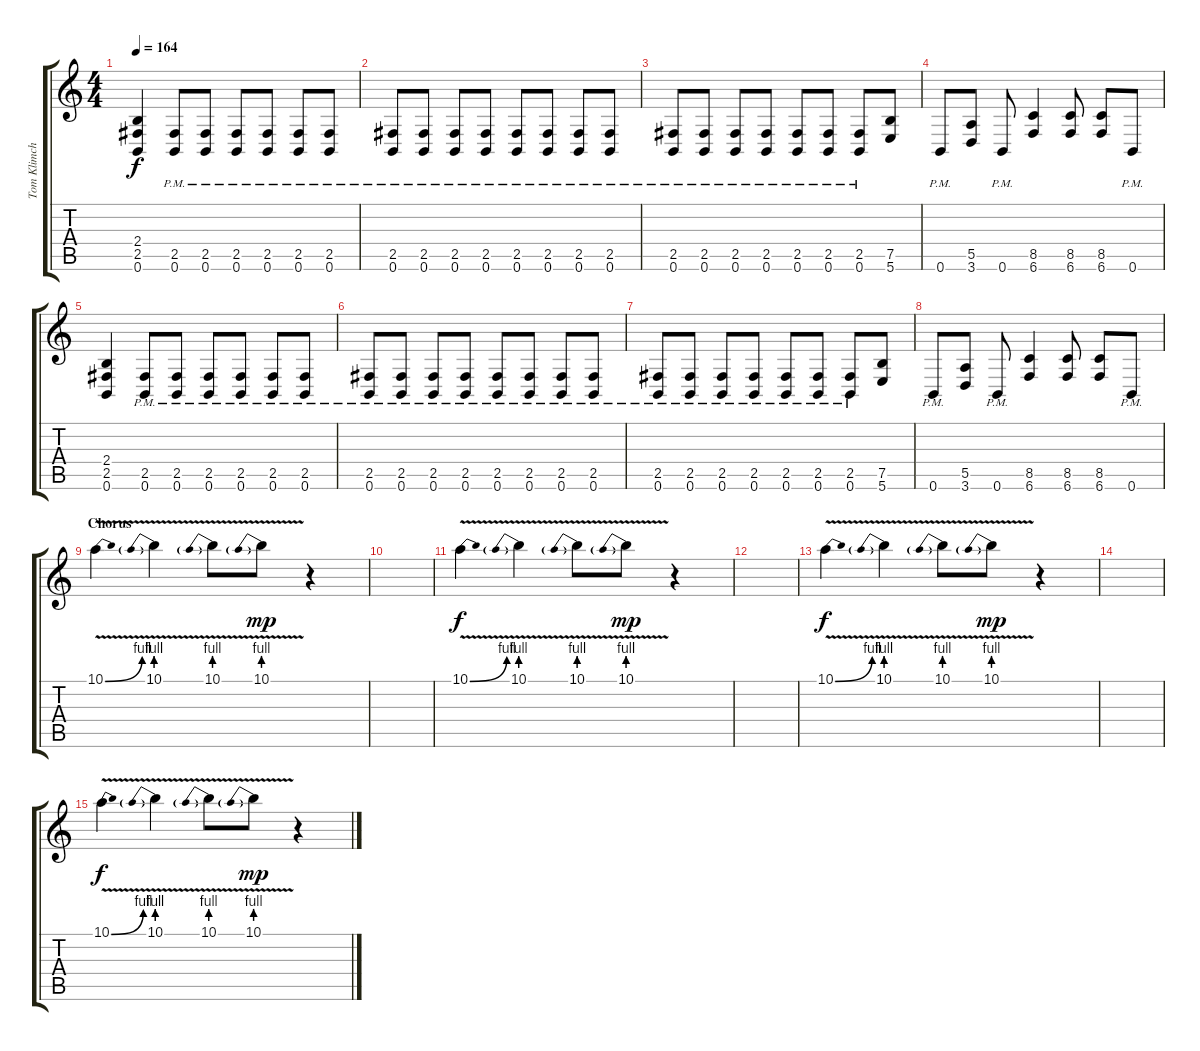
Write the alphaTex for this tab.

\track ("Tom Klimchuck (lead guitar)" "Tom Klimch") {instrument distortionguitar}
\staff {score tabs}
\tuning (B3 Gb3 D3 A2 E2 B1) {hide}
\ts (4 4)
\tempo 164
\clef g2
\ks c
(2.4 2.5 0.6).4{dy f} (2.5{pm} 0.6{pm}).8 (2.5{pm} 0.6{pm}).8 (2.5{pm} 0.6{pm}).8 (2.5{pm} 0.6{pm}).8 (2.5{pm} 0.6{pm}).8 (2.5{pm} 0.6{pm}).8 |
(2.5{pm} 0.6{pm}).8 (2.5{pm} 0.6{pm}).8 (2.5{pm} 0.6{pm}).8 (2.5{pm} 0.6{pm}).8 (2.5{pm} 0.6{pm}).8 (2.5{pm} 0.6{pm}).8 (2.5{pm} 0.6{pm}).8 (2.5{pm} 0.6{pm}).8 |
(2.5{pm} 0.6{pm}).8 (2.5{pm} 0.6{pm}).8 (2.5{pm} 0.6{pm}).8 (2.5{pm} 0.6{pm}).8 (2.5{pm} 0.6{pm}).8 (2.5{pm} 0.6{pm}).8 (2.5{pm} 0.6{pm}).8 (7.5 5.6).8 |
0.6{pm}.8 (5.5 3.6).8 0.6{pm}.8 (8.5 6.6).4 (8.5 6.6).8 (8.5 6.6).8 0.6{pm}.8 |
(2.4 2.5 0.6).4 (2.5{pm} 0.6{pm}).8 (2.5{pm} 0.6{pm}).8 (2.5{pm} 0.6{pm}).8 (2.5{pm} 0.6{pm}).8 (2.5{pm} 0.6{pm}).8 (2.5{pm} 0.6{pm}).8 |
(2.5{pm} 0.6{pm}).8 (2.5{pm} 0.6{pm}).8 (2.5{pm} 0.6{pm}).8 (2.5{pm} 0.6{pm}).8 (2.5{pm} 0.6{pm}).8 (2.5{pm} 0.6{pm}).8 (2.5{pm} 0.6{pm}).8 (2.5{pm} 0.6{pm}).8 |
(2.5{pm} 0.6{pm}).8 (2.5{pm} 0.6{pm}).8 (2.5{pm} 0.6{pm}).8 (2.5{pm} 0.6{pm}).8 (2.5{pm} 0.6{pm}).8 (2.5{pm} 0.6{pm}).8 (2.5{pm} 0.6{pm}).8 (7.5 5.6).8 |
0.6{pm}.8 (5.5 3.6).8 0.6{pm}.8 (8.5 6.6).4 (8.5 6.6).8 (8.5 6.6).8 0.6{pm}.8 |
\section ("" "Chorus")
10.1{be (bend 0 0 60 4) v}.4{volume 12} 10.1{be (prebend 0 4 60 4) v}.4 10.1{be (prebend 0 4 60 4) v}.8 10.1{be (prebend 0 4 60 4) v}.8{dy mp} r.4 |
|
10.1{be (bend 0 0 60 4) v}.4{dy f volume 14} 10.1{be (prebend 0 4 60 4) v}.4 10.1{be (prebend 0 4 60 4) v}.8 10.1{be (prebend 0 4 60 4) v}.8{dy mp} r.4 |
|
10.1{be (bend 0 0 60 4) v}.4{dy f volume 14} 10.1{be (prebend 0 4 60 4) v}.4 10.1{be (prebend 0 4 60 4) v}.8 10.1{be (prebend 0 4 60 4) v}.8{dy mp} r.4 |
|
10.1{be (bend 0 0 60 4) v}.4{dy f volume 14} 10.1{be (prebend 0 4 60 4) v}.4 10.1{be (prebend 0 4 60 4) v}.8 10.1{be (prebend 0 4 60 4) v}.8{dy mp} r.4
